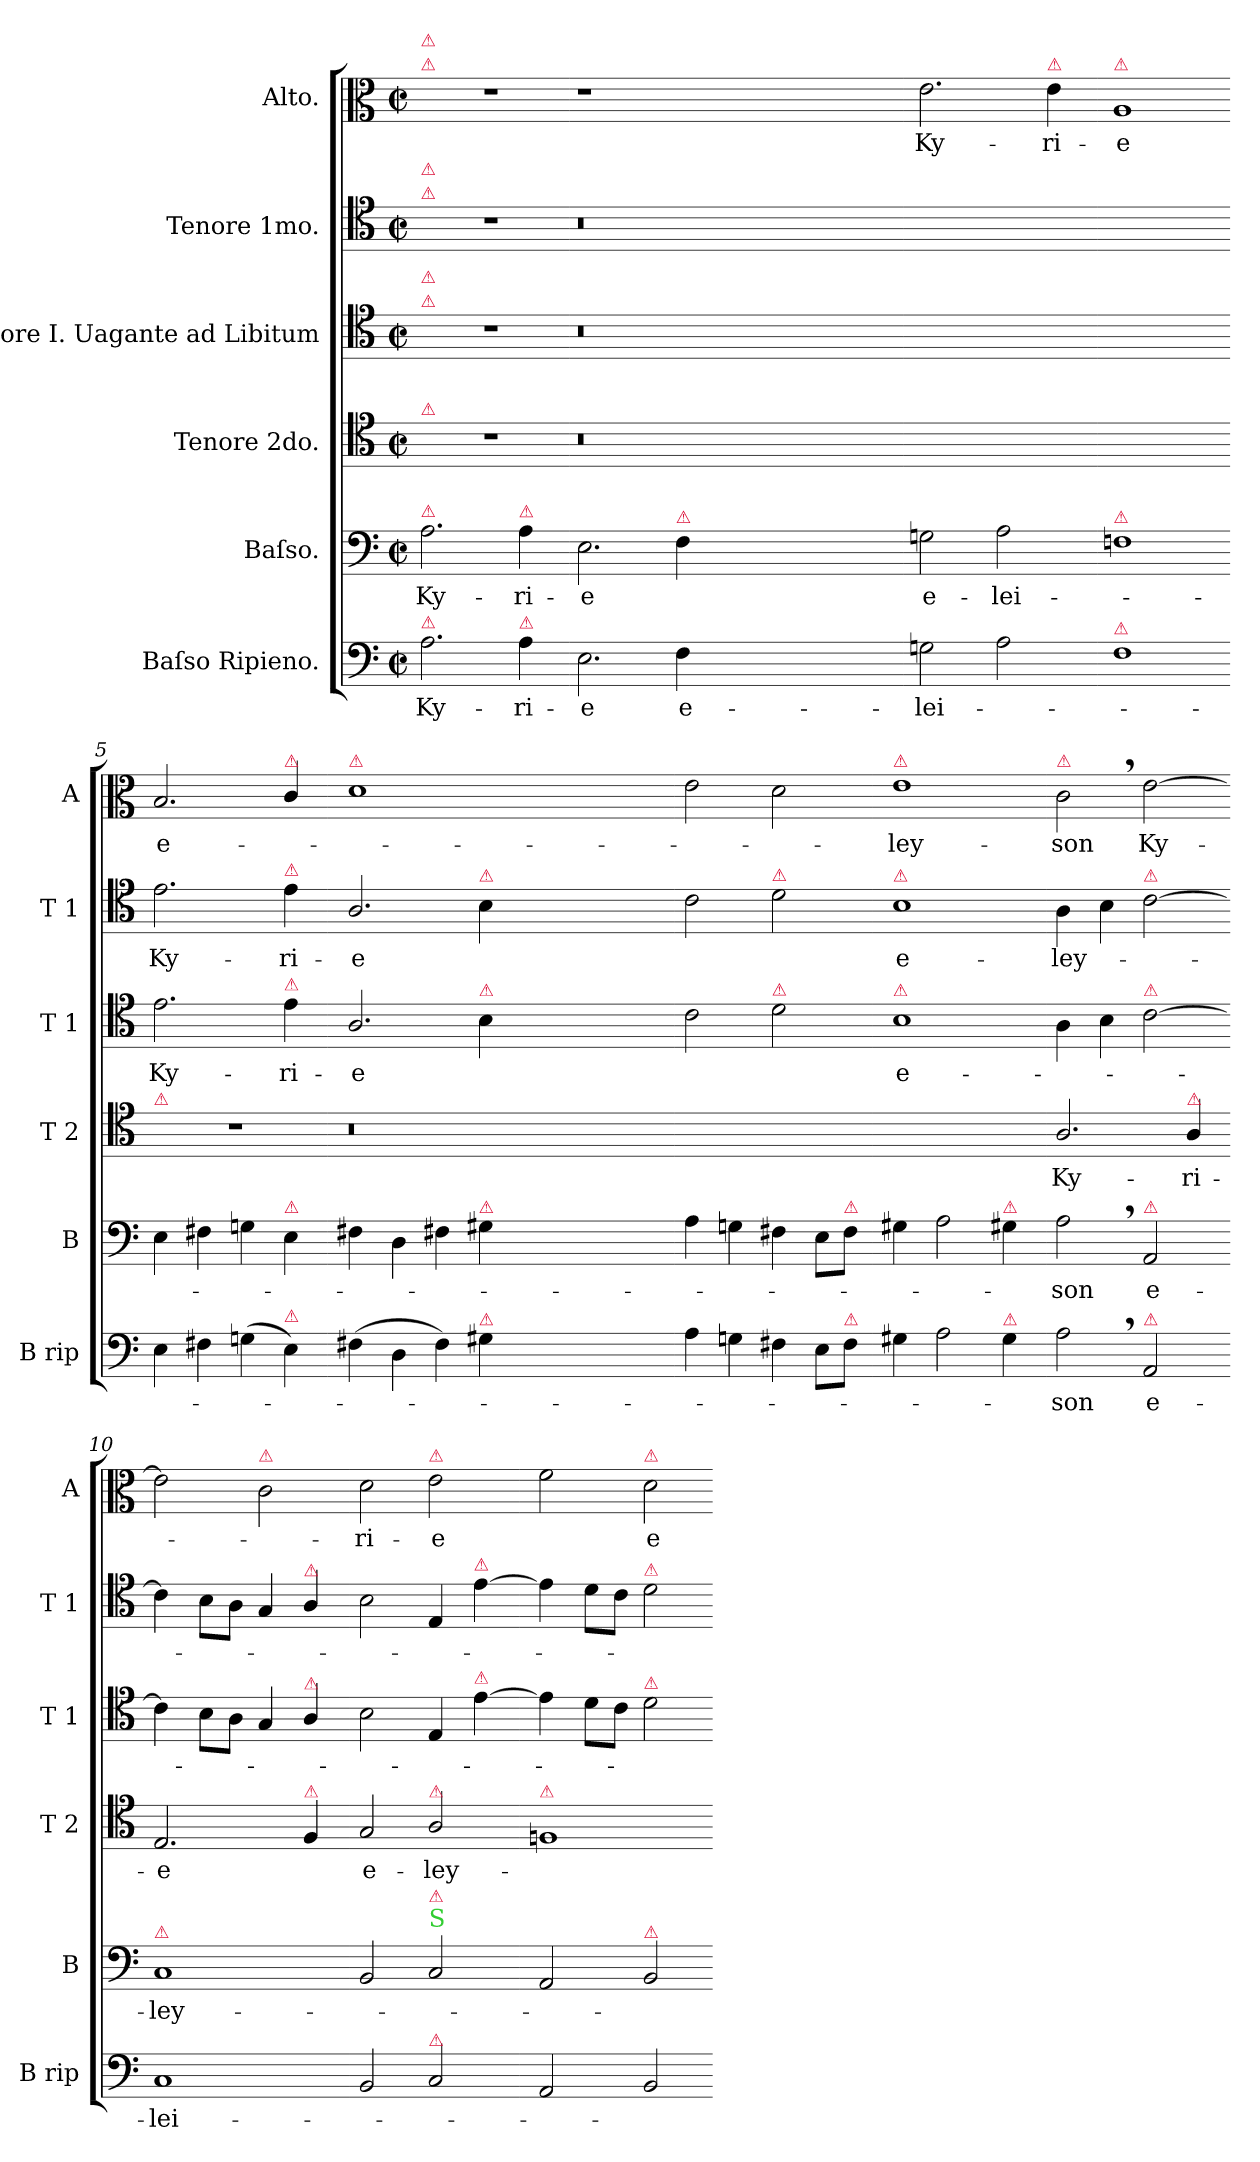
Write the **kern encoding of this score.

**kern	**text	**kern	**text	**kern	**text	**kern	**text	**kern	**text	**kern	**text
*part6	*part6	*part5	*part5	*part4	*part4	*part3	*part3	*part2	*part2	*part1	*part1
*staff6	*staff6	*staff5	*staff5	*staff4	*staff4	*staff3	*staff3	*staff2	*staff2	*staff1	*staff1
*I"Baſso Ripieno.	*	*I"Baſso.	*	*I"Tenore 2do.	*	*I"Tenore I. Uagante ad Libitum	*	*I"Tenore 1mo.	*	*I"Alto.	*
*I'B rip	*	*I'B	*	*I'T 2	*	*I'T 1	*	*I'T 1	*	*I'A	*
*clefF4	*	*clefF4	*	*clefC4	*	*clefC4	*	*clefC4	*	*clefC3	*
*k[]	*	*k[]	*	*k[]	*	*k[]	*	*k[]	*	*k[]	*
*M2/2	*	*M2/2	*	*M2/2	*	*M2/2	*	*M2/2	*	*M2/2	*
*met(c|)	*	*met(c|)	*	*met(c|)	*	*met(c|)	*	*met(c|)	*	*met(c|)	*
=1	=1	=1	=1	=1	=1	=1	=1	=1	=1	=1	=1
!	!	!	!	!	!	!	!	!	!	!LO:TX:a:color=crimson:t=⚠	!
!	!	!	!	!	!	!	!	!	!	!LO:TX:a:color=crimson:t=⚠	!
!	!	!	!	!	!	!	!	!LO:TX:a:color=crimson:t=⚠	!	!	!
!	!	!	!	!	!	!	!	!LO:TX:a:color=crimson:t=⚠	!	!	!
!	!	!	!	!	!	!LO:TX:a:color=crimson:t=⚠	!	!	!	!	!
!	!	!	!	!	!	!LO:TX:a:color=crimson:t=⚠	!	!	!	!	!
!	!	!	!	!LO:TX:a:color=crimson:t=⚠	!	!	!	!	!	!	!
!	!	!LO:TX:a:color=crimson:t=⚠	!	!	!	!	!	!	!	!	!
!LO:TX:a:color=crimson:t=⚠	!	!	!	!	!	!	!	!	!	!	!
2.A\	Ky-	2.A\	Ky-	1r	.	1r	.	1r	.	1r	.
!	!	!LO:TX:a:color=crimson:t=⚠	!	!	!	!	!	!	!	!	!
!LO:TX:a:color=crimson:t=⚠	!	!	!	!	!	!	!	!	!	!	!
4A\	-ri-	4A\	-ri-	.	.	.	.	.	.	.	.
=2-	=2-	=2-	=2-	=2-	=2-	=2-	=2-	=2-	=2-	=2-	=2-
2.E\	-e	2.E\	-e	0.r	.	0.r	.	0.r	.	1r	.
!	!	!LO:TX:a:color=crimson:t=⚠	!	!	!	!	!	!	!	!	!
4F\	e-	4F\	.	.	.	.	.	.	.	.	.
0ryy	.	0ryy	.	.	.	.	.	.	.	0ryy	.
=3-	=3-	=3-	=3-	=3-	=3-	=3-	=3-	=3-	=3-	=3-	=3-
2Gn\	-lei-	2Gn\	e-	1ryy	.	1ryy	.	1ryy	.	2.e\	Ky-
2A\	.	2A\	-lei-	.	.	.	.	.	.	.	.
!	!	!	!	!	!	!	!	!	!	!LO:TX:a:color=crimson:t=⚠	!
.	.	.	.	.	.	.	.	.	.	4e\	-ri-
=4-	=4-	=4-	=4-	=4-	=4-	=4-	=4-	=4-	=4-	=4-	=4-
!	!	!	!	!	!	!	!	!	!	!LO:TX:a:color=crimson:t=⚠	!
!	!	!LO:TX:a:color=crimson:t=⚠	!	!	!	!	!	!	!	!	!
!LO:TX:a:color=crimson:t=⚠	!	!	!	!	!	!	!	!	!	!	!
1F	.	1Fn	.	1ryy	.	1ryy	.	1ryy	.	1A	-e
=5-	=5-	=5-	=5-	=5-	=5-	=5-	=5-	=5-	=5-	=5-	=5-
!	!	!	!	!LO:TX:a:color=crimson:t=⚠	!	!	!	!	!	!	!
4E\	.	4E\	.	1r	.	2.e\	Ky-	2.e\	Ky-	2.B/	e-
4F#X\	.	4F#X\	.	.	.	.	.	.	.	.	.
(>4Gn\	.	4Gn\	.	.	.	.	.	.	.	.	.
!	!	!	!	!	!	!	!	!	!	!LO:TX:a:color=crimson:t=⚠	!
!	!	!	!	!	!	!	!	!LO:TX:a:color=crimson:t=⚠	!	!	!
!	!	!	!	!	!	!LO:TX:a:color=crimson:t=⚠	!	!	!	!	!
!	!	!LO:TX:a:color=crimson:t=⚠	!	!	!	!	!	!	!	!	!
!LO:TX:a:color=crimson:t=⚠	!	!	!	!	!	!	!	!	!	!	!
4E\)	.	4E\	.	.	.	4e\	-ri-	4e\	-ri-	4c/	.
=6-	=6-	=6-	=6-	=6-	=6-	=6-	=6-	=6-	=6-	=6-	=6-
!	!	!	!	!	!	!	!	!	!	!LO:TX:a:color=crimson:t=⚠	!
(>4F#X\	.	4F#X\	.	0.r	.	2.A/	-e	2.A/	-e	1d	.
4D\	.	4D\	.	.	.	.	.	.	.	.	.
4F#\)	.	4F#X\	.	.	.	.	.	.	.	.	.
!	!	!	!	!	!	!	!	!LO:TX:a:color=crimson:t=⚠	!	!	!
!	!	!	!	!	!	!LO:TX:a:color=crimson:t=⚠	!	!	!	!	!
!	!	!LO:TX:a:color=crimson:t=⚠	!	!	!	!	!	!	!	!	!
!LO:TX:a:color=crimson:t=⚠	!	!	!	!	!	!	!	!	!	!	!
4G#X\	.	4G#X\	.	.	.	4B\	.	4B\	.	.	.
0ryy	.	0ryy	.	.	.	0ryy	.	0ryy	.	0ryy	.
=7-	=7-	=7-	=7-	=7-	=7-	=7-	=7-	=7-	=7-	=7-	=7-
4A\	.	4A\	.	1ryy	.	2c\	.	2c\	.	2e\	.
4Gn\	.	4Gn\	.	.	.	.	.	.	.	.	.
!	!	!	!	!	!	!	!	!LO:TX:a:color=crimson:t=⚠	!	!	!
!	!	!	!	!	!	!LO:TX:a:color=crimson:t=⚠	!	!	!	!	!
4F#X\	.	4F#X\	.	.	.	2d\	.	2d\	.	2d\	.
8E\L	.	8E\L	.	.	.	.	.	.	.	.	.
!	!	!LO:TX:a:color=crimson:t=⚠	!	!	!	!	!	!	!	!	!
!LO:TX:a:color=crimson:t=⚠	!	!	!	!	!	!	!	!	!	!	!
8F#\J	.	8F#\J	.	.	.	.	.	.	.	.	.
=8-	=8-	=8-	=8-	=8-	=8-	=8-	=8-	=8-	=8-	=8-	=8-
!	!	!	!	!	!	!	!	!	!	!LO:TX:a:color=crimson:t=⚠	!
!	!	!	!	!	!	!	!	!LO:TX:a:color=crimson:t=⚠	!	!	!
!	!	!	!	!	!	!LO:TX:a:color=crimson:t=⚠	!	!	!	!	!
4G#X\	.	4G#X\	.	1ryy	.	1B	e-	1B	e-	1e	-ley-
2A\	.	2A\	.	.	.	.	.	.	.	.	.
!	!	!LO:TX:a:color=crimson:t=⚠	!	!	!	!	!	!	!	!	!
!LO:TX:a:color=crimson:t=⚠	!	!	!	!	!	!	!	!	!	!	!
4G#\	.	4G#X\	.	.	.	.	.	.	.	.	.
=9-	=9-	=9-	=9-	=9-	=9-	=9-	=9-	=9-	=9-	=9-	=9-
!	!	!	!	!	!	!	!	!	!	!LO:TX:a:color=crimson:t=⚠	!
2A,\	-son	2A,\	-son	2.A/	Ky-	4A\	.	4A\	-ley-	2c,\	-son
.	.	.	.	.	.	4B\	.	4B\	.	.	.
!	!	!	!	!	!	!	!	!LO:TX:a:color=crimson:t=⚠	!	!	!
!	!	!	!	!	!	!LO:TX:a:color=crimson:t=⚠	!	!	!	!	!
!	!	!LO:TX:a:color=crimson:t=⚠	!	!	!	!	!	!	!	!	!
!LO:TX:a:color=crimson:t=⚠	!	!	!	!	!	!	!	!	!	!	!
2AA/	e-	2AA/	e-	.	.	[2c\	.	[2c\	.	[2e\	Ky-
!	!	!	!	!LO:TX:a:color=crimson:t=⚠	!	!	!	!	!	!	!
.	.	.	.	4A/	-ri-	.	.	.	.	.	.
=10-	=10-	=10-	=10-	=10-	=10-	=10-	=10-	=10-	=10-	=10-	=10-
!	!	!LO:TX:a:color=crimson:t=⚠	!	!	!	!	!	!	!	!	!
1C	-lei-	1C	-ley-	2.E/	-e	4c!\]	.	4c!\]	.	2e\]	.
.	.	.	.	.	.	8B\L	.	8B\L	.	.	.
.	.	.	.	.	.	8A\J	.	8A\J	.	.	.
!	!	!	!	!	!	!	!	!	!	!LO:TX:a:color=crimson:t=⚠	!
.	.	.	.	.	.	4G/	.	4G/	.	2c\	.
!	!	!	!	!	!	!	!	!LO:TX:a:color=crimson:t=⚠	!	!	!
!	!	!	!	!	!	!LO:TX:a:color=crimson:t=⚠	!	!	!	!	!
!	!	!	!	!LO:TX:a:color=crimson:t=⚠	!	!	!	!	!	!	!
.	.	.	.	4F/	.	4A/	.	4A/	.	.	.
=11-	=11-	=11-	=11-	=11-	=11-	=11-	=11-	=11-	=11-	=11-	=11-
2BB/	.	2BB/	.	2G/	e-	2B\	.	2B\	.	2d\	-ri-
!	!	!	!	!	!	!	!	!	!	!LO:TX:a:color=crimson:t=⚠	!
!	!	!	!	!LO:TX:a:color=crimson:t=⚠	!	!	!	!	!	!	!
!	!	!LO:TX:a:color=limegreen:t=S	!	!	!	!	!	!	!	!	!
!	!	!LO:TX:a:color=crimson:t=⚠	!	!	!	!	!	!	!	!	!
!LO:TX:a:color=crimson:t=⚠	!	!	!	!	!	!	!	!	!	!	!
2C/	.	2C/	.	2A/	-ley-	4E/	.	4E/	.	2e\	-e
!	!	!	!	!	!	!	!	!LO:TX:a:color=crimson:t=⚠	!	!	!
!	!	!	!	!	!	!LO:TX:a:color=crimson:t=⚠	!	!	!	!	!
.	.	.	.	.	.	[4e\	.	[4e\	.	.	.
=12-	=12-	=12-	=12-	=12-	=12-	=12-	=12-	=12-	=12-	=12-	=12-
!	!	!	!	!LO:TX:a:color=crimson:t=⚠	!	!	!	!	!	!	!
2AA/	.	2AA/	.	1Fn	.	4e\]	.	4e\]	.	2f\	.
.	.	.	.	.	.	8d\L	.	8d\L	.	.	.
.	.	.	.	.	.	8c\J	.	8c\J	.	.	.
!	!	!	!	!	!	!	!	!	!	!LO:TX:a:color=crimson:t=⚠	!
!	!	!	!	!	!	!	!	!LO:TX:a:color=crimson:t=⚠	!	!	!
!	!	!	!	!	!	!LO:TX:a:color=crimson:t=⚠	!	!	!	!	!
!	!	!LO:TX:a:color=crimson:t=⚠	!	!	!	!	!	!	!	!	!
2BB/	.	2BB/	.	.	.	2d\	.	2d\	.	2d\	e-
=-	=-	=-	=-	=-	=-	=-	=-	=-	=-	=-	=-
*-	*-	*-	*-	*-	*-	*-	*-	*-	*-	*-	*-
